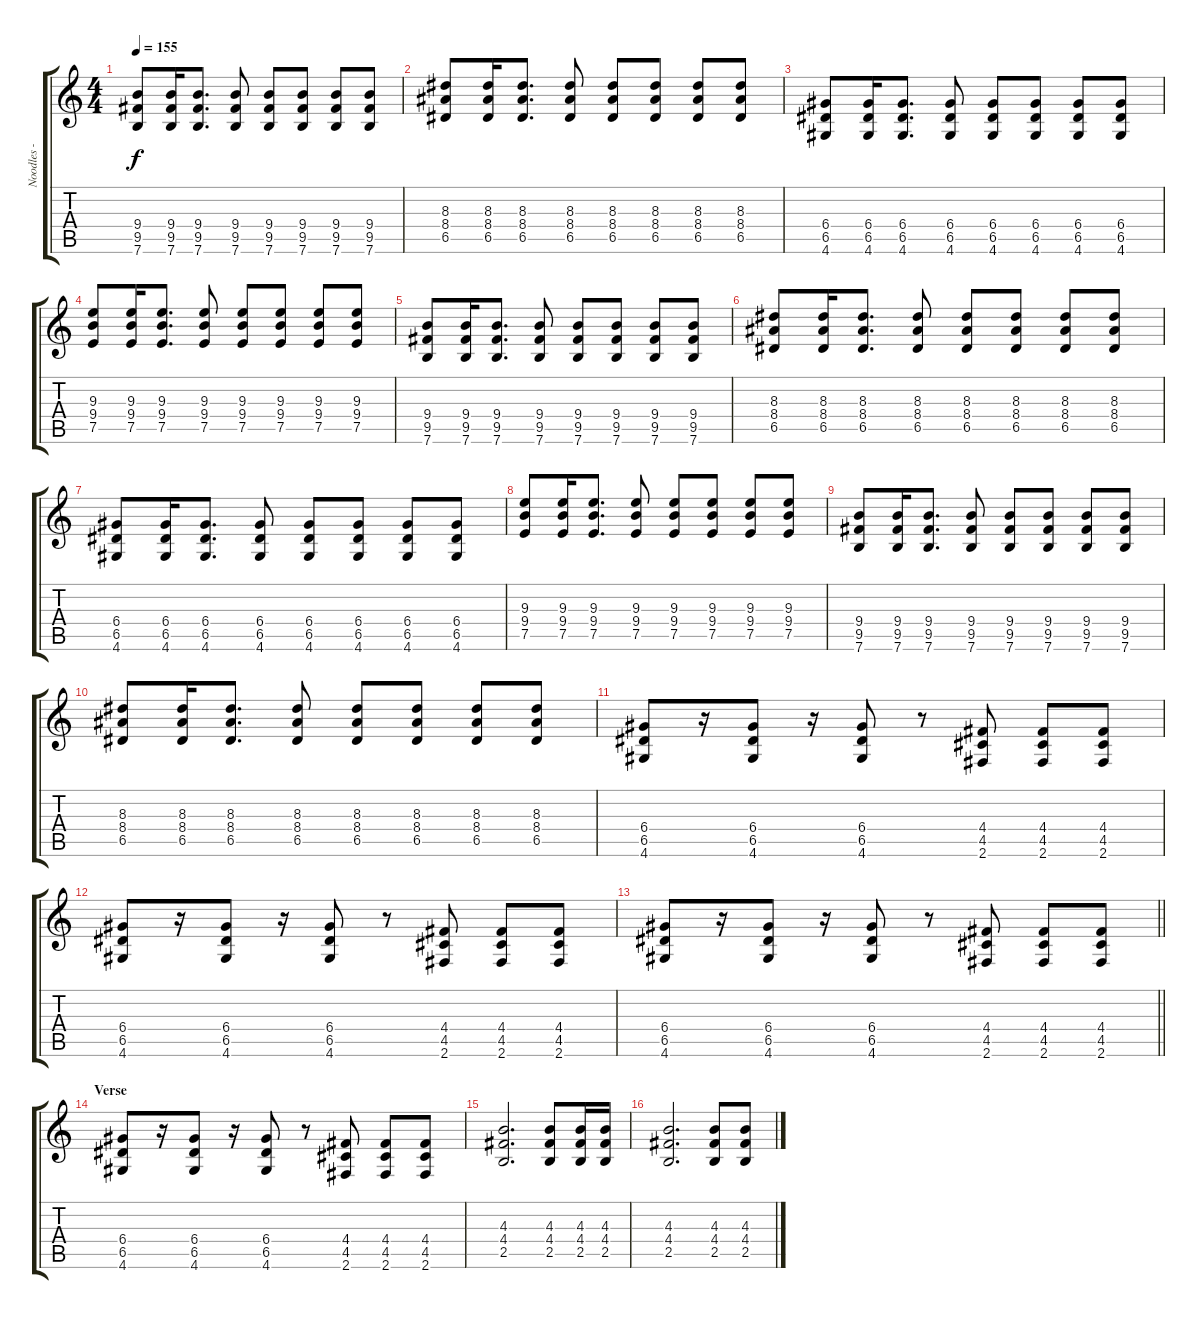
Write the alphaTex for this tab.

\track ("Noodles - Guitar 2" "Noodles - ") {instrument distortionguitar}
\staff {score tabs}
\tuning (E4 B3 G3 D3 A2 E2) {hide}
\ts (4 4)
\tempo 155
\clef g2
\ks c
(9.4 9.5 7.6).8{dy f} (9.4 9.5 7.6).16 (9.4 9.5 7.6).8{d} (9.4 9.5 7.6).8 (9.4 9.5 7.6).8 (9.4 9.5 7.6).8 (9.4 9.5 7.6).8 (9.4 9.5 7.6).8 |
(8.3 8.4 6.5).8 (8.3 8.4 6.5).16 (8.3 8.4 6.5).8{d} (8.3 8.4 6.5).8 (8.3 8.4 6.5).8 (8.3 8.4 6.5).8 (8.3 8.4 6.5).8 (8.3 8.4 6.5).8 |
(6.4 6.5 4.6).8 (6.4 6.5 4.6).16 (6.4 6.5 4.6).8{d} (6.4 6.5 4.6).8 (6.4 6.5 4.6).8 (6.4 6.5 4.6).8 (6.4 6.5 4.6).8 (6.4 6.5 4.6).8 |
(9.3 9.4 7.5).8 (9.3 9.4 7.5).16 (9.3 9.4 7.5).8{d} (9.3 9.4 7.5).8 (9.3 9.4 7.5).8 (9.3 9.4 7.5).8 (9.3 9.4 7.5).8 (9.3 9.4 7.5).8 |
(9.4 9.5 7.6).8 (9.4 9.5 7.6).16 (9.4 9.5 7.6).8{d} (9.4 9.5 7.6).8 (9.4 9.5 7.6).8 (9.4 9.5 7.6).8 (9.4 9.5 7.6).8 (9.4 9.5 7.6).8 |
(8.3 8.4 6.5).8 (8.3 8.4 6.5).16 (8.3 8.4 6.5).8{d} (8.3 8.4 6.5).8 (8.3 8.4 6.5).8 (8.3 8.4 6.5).8 (8.3 8.4 6.5).8 (8.3 8.4 6.5).8 |
(6.4 6.5 4.6).8 (6.4 6.5 4.6).16 (6.4 6.5 4.6).8{d} (6.4 6.5 4.6).8 (6.4 6.5 4.6).8 (6.4 6.5 4.6).8 (6.4 6.5 4.6).8 (6.4 6.5 4.6).8 |
(9.3 9.4 7.5).8 (9.3 9.4 7.5).16 (9.3 9.4 7.5).8{d} (9.3 9.4 7.5).8 (9.3 9.4 7.5).8 (9.3 9.4 7.5).8 (9.3 9.4 7.5).8 (9.3 9.4 7.5).8 |
(9.4 9.5 7.6).8 (9.4 9.5 7.6).16 (9.4 9.5 7.6).8{d} (9.4 9.5 7.6).8 (9.4 9.5 7.6).8 (9.4 9.5 7.6).8 (9.4 9.5 7.6).8 (9.4 9.5 7.6).8 |
(8.3 8.4 6.5).8 (8.3 8.4 6.5).16 (8.3 8.4 6.5).8{d} (8.3 8.4 6.5).8 (8.3 8.4 6.5).8 (8.3 8.4 6.5).8 (8.3 8.4 6.5).8 (8.3 8.4 6.5).8 |
(6.4 6.5 4.6).8{volume 10} r.16 (6.4 6.5 4.6).8 r.16 (6.4 6.5 4.6).8 r.8 (4.4 4.5 2.6).8 (4.4 4.5 2.6).8 (4.4 4.5 2.6).8 |
(6.4 6.5 4.6).8 r.16 (6.4 6.5 4.6).8 r.16 (6.4 6.5 4.6).8 r.8 (4.4 4.5 2.6).8 (4.4 4.5 2.6).8 (4.4 4.5 2.6).8 |
\barLineRight lightlight
(6.4 6.5 4.6).8{volume 15} r.16 (6.4 6.5 4.6).8 r.16 (6.4 6.5 4.6).8 r.8 (4.4 4.5 2.6).8 (4.4 4.5 2.6).8 (4.4 4.5 2.6).8 |
\section ("" "Verse")
(6.4 6.5 4.6).8 r.16 (6.4 6.5 4.6).8 r.16 (6.4 6.5 4.6).8 r.8 (4.4 4.5 2.6).8 (4.4 4.5 2.6).8 (4.4 4.5 2.6).8 |
(4.3 4.4 2.5).2{d volume 12} (4.3 4.4 2.5).8 (4.3 4.4 2.5).16 (4.3 4.4 2.5).16 |
(4.3 4.4 2.5).2{d} (4.3 4.4 2.5).8 (4.3 4.4 2.5).8
